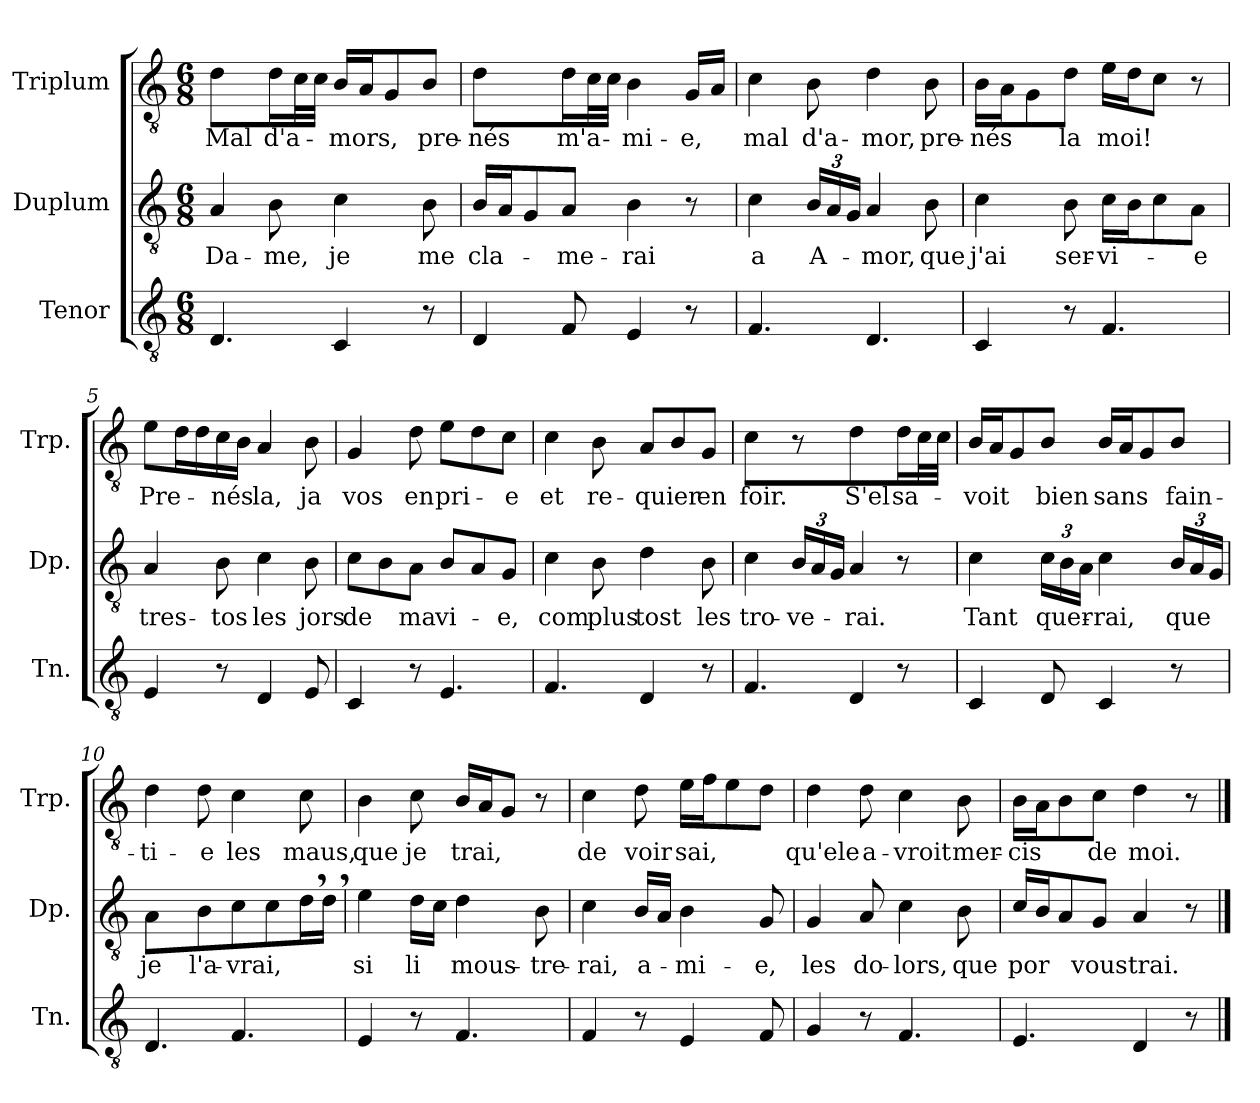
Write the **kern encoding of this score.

**kern	**kern	**text	**kern	**text
*part3	*part2	*part2	*part1	*part1
*staff3	*staff2	*staff2	*staff1	*staff1
*I"Tenor	*I"Duplum	*	*I"Triplum	*
*I'Tn.	*I'Dp.	*	*I'Trp.	*
*clefGv2	*clefGv2	*	*clefGv2	*
*k[]	*k[]	*	*k[]	*
*M6/8	*M6/8	*	*M6/8	*
=1	=1	=1	=1	=1
!	!	!LO:LY:b	!	!LO:LY:b
4.D/	4A/	Da-	4d\	Mal
!	!	!LO:LY:b	!	!LO:LY:b
.	8B\	-me,	16d\LL	d'a-
*	*	*	*tremolo	*
.	.	.	32c\	.
.	.	.	32c\JJJ	.
*	*	*	*Xtremolo	*
!	!	!LO:LY:b	!	!LO:LY:b
4C/	4c\	je	16B/LL	-mors,
.	.	.	16A/J	.
.	.	.	8G/	.
!	!	!LO:LY:b	!	!LO:LY:b
8r	8B\	me	8B/J	pre-
=2	=2	=2	=2	=2
!	!	!LO:LY:b	!	!LO:LY:b
4D/	16B/LL	cla-	4d\	-nés
.	16A/J	.	.	.
.	8G/	.	.	.
!	!	!LO:LY:b	!	!LO:LY:b
8F/	8A/J	-me-	16d\LL	m'a-
*	*	*	*tremolo	*
.	.	.	32c\	.
.	.	.	32c\JJJ	.
*	*	*	*Xtremolo	*
!	!	!LO:LY:b	!	!LO:LY:b
4E/	4B\	-rai	4B\	-mi-
!	!	!	!	!LO:LY:b
8r	8r	.	16G/LL	-e,
.	.	.	16A/JJ	.
=3	=3	=3	=3	=3
!	!	!LO:LY:b	!	!LO:LY:b
4.F/	4c\	a	4c\	mal
*	*Xbrackettup	*	*	*
!	!	!LO:LY:b	!	!LO:LY:b
.	24B/LL	A-	8B\	d'a-
.	24A/	.	.	.
.	24G/JJ	.	.	.
!	!	!LO:LY:b	!	!LO:LY:b
4.D/	4A/	-mor,	4d\	-mor,
!	!	!LO:LY:b	!	!LO:LY:b
.	8B\	que	8B\	pre-
=4	=4	=4	=4	=4
!	!	!LO:LY:b	!	!LO:LY:b
4C/	4c\	j'ai	16B\LL	-nés
.	.	.	16A\J	.
.	.	.	8G\	.
!	!	!LO:LY:b	!	!LO:LY:b
8r	8B\	ser-	8d\J	la
!	!	!LO:LY:b	!	!LO:LY:b
4.F/	16c\LL	-vi-	16e\LL	moi!
.	16B\J	.	16d\J	.
.	8c\	.	8c\J	.
!	!	!LO:LY:b	!	!
.	8A\J	-e	8r	.
=5	=5	=5	=5	=5
!	!	!LO:LY:b	!	!LO:LY:b
4E/	4A/	tres-	8e\L	Pre-
*	*	*	*tremolo	*
.	.	.	16d\	.
.	.	.	16d\	.
*	*	*	*Xtremolo	*
!	!	!LO:LY:b	!	!LO:LY:b
8r	8B\	-tos	16c\L	-nés
.	.	.	16B\JJ	.
!	!	!LO:LY:b	!	!LO:LY:b
4D/	4c\	les	4A/	la,
!	!	!LO:LY:b	!	!LO:LY:b
8E/	8B\	jors	8B\	ja
!!LO:LB:g=z
=6	=6	=6	=6	=6
!	!	!LO:LY:b	!	!LO:LY:b
4C/	8c\L	de	4G/	vos
.	8B\	.	.	.
!	!	!LO:LY:b	!	!LO:LY:b
8r	8A\J	ma	8d\	en
!	!	!LO:LY:b	!	!LO:LY:b
4.E/	8B/L	vi-	8e\L	pri-
.	8A/	.	8d\	.
!	!	!LO:LY:b	!	!LO:LY:b
.	8G/J	-e,	8c\J	-e
=7	=7	=7	=7	=7
!	!	!LO:LY:b	!	!LO:LY:b
4.F/	4c\	com	4c\	et
!	!	!LO:LY:b	!	!LO:LY:b
.	8B\	plus	8B\	re-
!	!	!LO:LY:b	!	!LO:LY:b
4D/	4d\	tost	8A/L	-quier
.	.	.	8B/	.
!	!	!LO:LY:b	!	!LO:LY:b
8r	8B\	les	8G/J	en
=8	=8	=8	=8	=8
!	!	!LO:LY:b	!	!LO:LY:b
4.F/	4c\	tro-	4c\	foir.
!	!	!LO:LY:b	!	!
.	24B/LL	-ve-	8r	.
.	24A/	.	.	.
.	24G/JJ	.	.	.
!	!	!LO:LY:b	!	!LO:LY:b
4D/	4A/	-rai.	4d\	S'el
!	!	!	!	!LO:LY:b
8r	8r	.	16d\LL	sa-
*	*	*	*tremolo	*
.	.	.	32c\	.
.	.	.	32c\JJJ	.
*	*	*	*Xtremolo	*
=9	=9	=9	=9	=9
!	!	!LO:LY:b	!	!LO:LY:b
4C/	4c\	Tant	16B/LL	-voit
.	.	.	16A/J	.
.	.	.	8G/	.
!	!	!LO:LY:b	!	!LO:LY:b
8D/	24c\LL	quer-	8B/J	bien
.	24B\	.	.	.
.	24A\JJ	.	.	.
!	!	!LO:LY:b	!	!LO:LY:b
4C/	4c\	-rai,	16B/LL	sans
.	.	.	16A/J	.
.	.	.	8G/	.
!	!	!LO:LY:b	!	!LO:LY:b
8r	24B/LL	que	8B/J	fain-
.	24A/	.	.	.
.	24G/JJ	.	.	.
=10	=10	=10	=10	=10
!	!	!LO:LY:b	!	!LO:LY:b
4.D/	4A/	je	4d\	-ti-
!	!	!LO:LY:b	!	!LO:LY:b
.	8B\	l'a-	8d\	-e
!	!	!LO:LY:b	!	!LO:LY:b
4.F/	8c\L	-vrai,	4c\	les
.	8c\	.	.	.
!	!	!	!	!LO:LY:b
*	*tremolo	*	*	*
.	16d,\	.	8c\	maus,
.	16d,\JJ	.	.	.
*	*Xtremolo	*	*	*
!!LO:LB:g=z
=11	=11	=11	=11	=11
!	!	!LO:LY:b	!	!LO:LY:b
4E/	4e\	si	4B\	que
!	!	!LO:LY:b	!	!LO:LY:b
8r	16d\LL	li	8c\	je
.	16c\JJ	.	.	.
!	!	!LO:LY:b	!	!LO:LY:b
4.F/	4d\	mous-	16B/LL	trai,
.	.	.	16A/J	.
.	.	.	8G/J	.
!	!	!LO:LY:b	!	!
.	8B\	-tre-	8r	.
=12	=12	=12	=12	=12
!	!	!LO:LY:b	!	!LO:LY:b
4F/	4c\	-rai,	4c\	de
!	!	!LO:LY:b	!	!LO:LY:b
8r	16B/LL	a-	8d\	voir
.	16A/JJ	.	.	.
!	!	!LO:LY:b	!	!LO:LY:b
4E/	4B\	-mi-	16e\LL	sai,
.	.	.	16f\J	.
.	.	.	8e\	.
!	!	!LO:LY:b	!	!
8F/	8G/	-e,	8d\J	.
=13	=13	=13	=13	=13
!	!	!LO:LY:b	!	!LO:LY:b
4G/	4G/	les	4d\	qu'ele
!	!	!LO:LY:b	!	!LO:LY:b
8r	8A/	do-	8d\	a-
!	!	!LO:LY:b	!	!LO:LY:b
4.F/	4c\	-lors,	4c\	-vroit
!	!	!LO:LY:b	!	!LO:LY:b
.	8B\	que	8B\	mer-
=14	=14	=14	=14	=14
!	!	!LO:LY:b	!	!LO:LY:b
4.E/	16c/LL	por	16B\LL	-cis
.	16B/J	.	16A\J	.
.	8A/	.	8B\	.
!	!	!LO:LY:b	!	!LO:LY:b
.	8G/J	vous	8c\J	de
!	!	!LO:LY:b	!	!LO:LY:b
4D/	4A/	trai.	4d\	moi.
8r	8r	.	8r	.
==	==	==	==	==
*-	*-	*-	*-	*-
